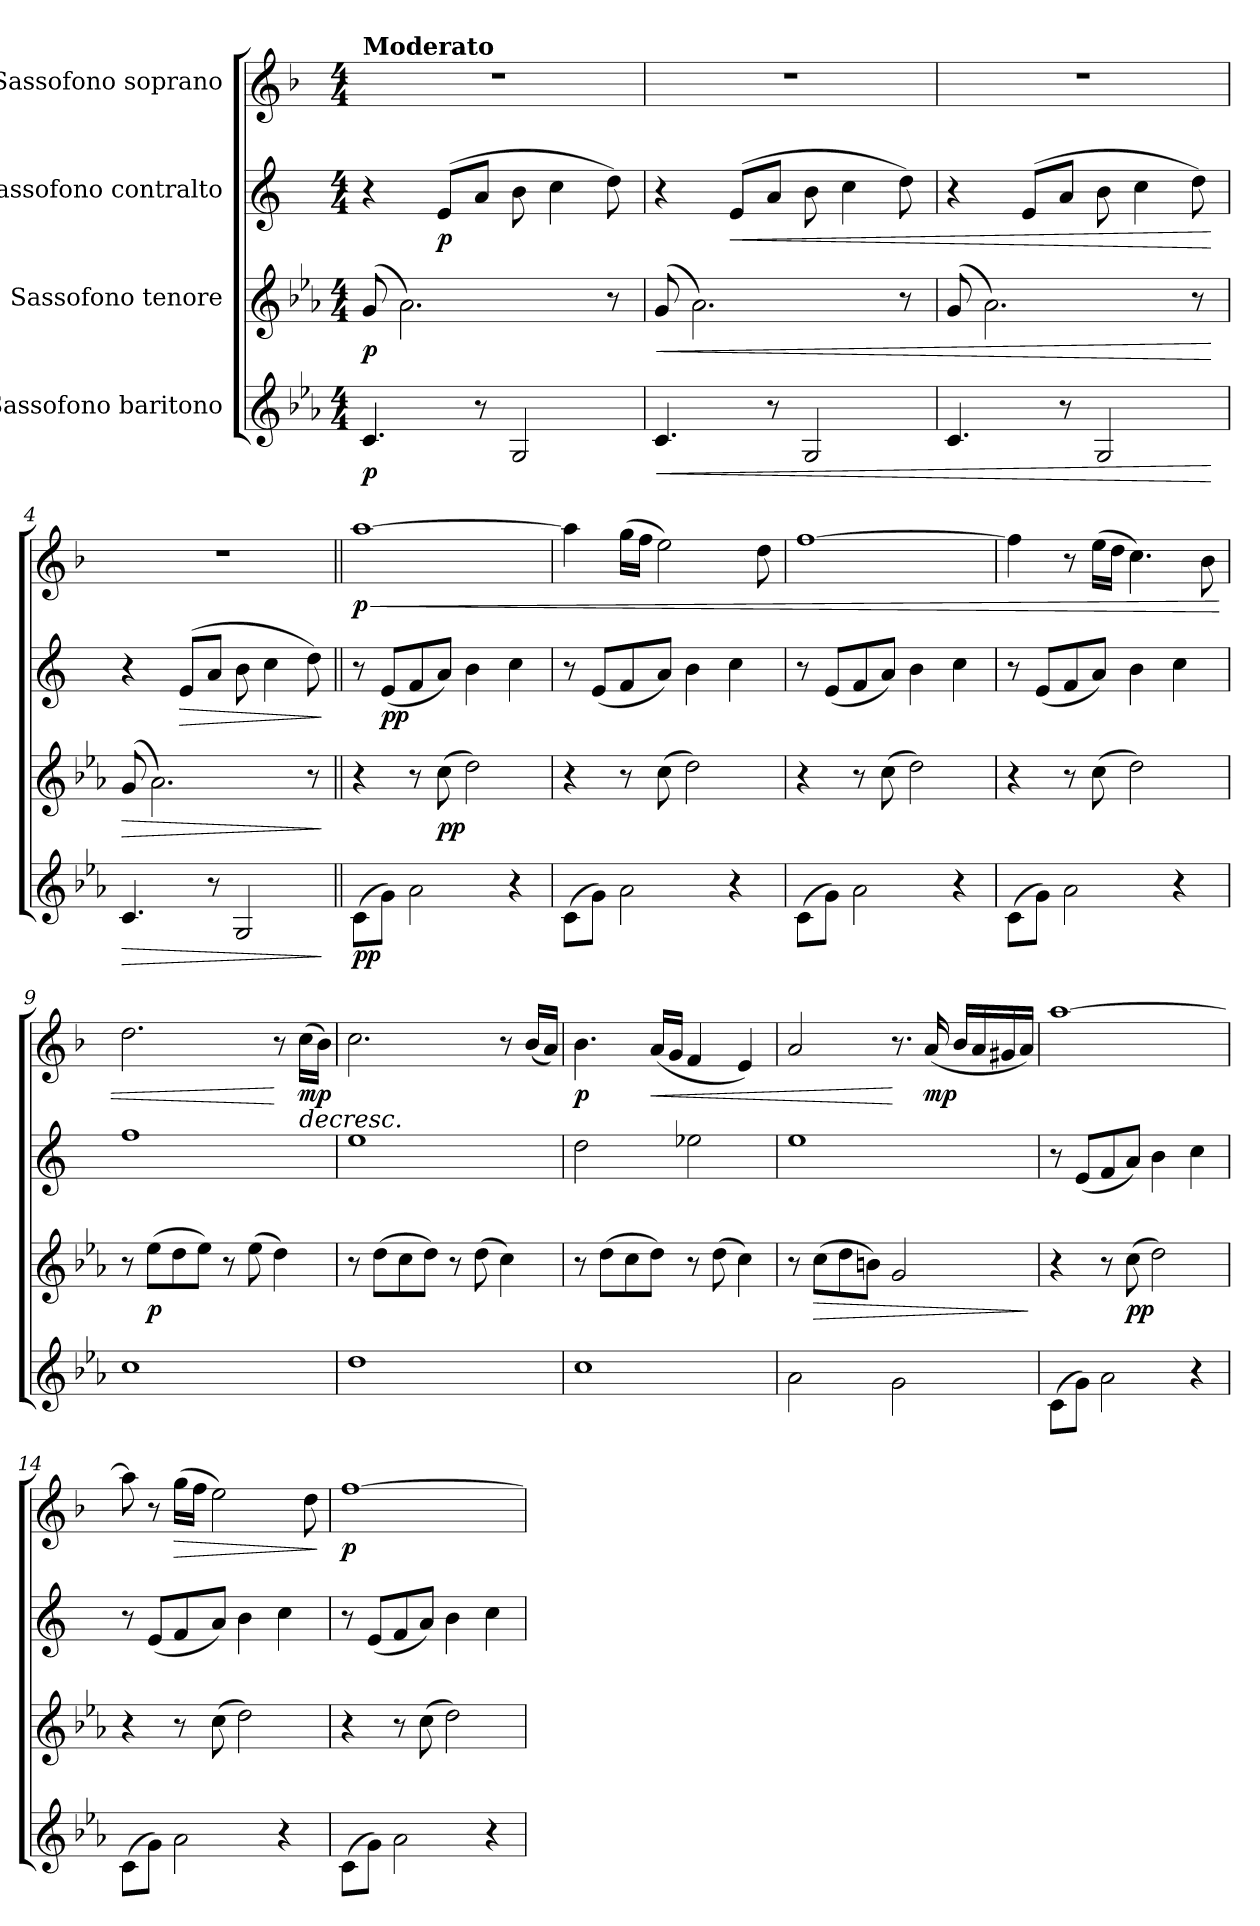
**kern	**dynam	**kern	**dynam	**kern	**dynam	**kern	**dynam
*part4	*part4	*part3	*part3	*part2	*part2	*part1	*part1
*staff4	*staff4	*staff3	*staff3	*staff2	*staff2	*staff1	*staff1
*I"Sassofono baritono	*	*I"Sassofono tenore	*	*I"Sassofono contralto	*	*I"Sassofono soprano	*
*clefG2	*	*clefG2	*	*clefG2	*	*clefG2	*
*ITrd12c21	*	*ITrd8c14	*	*ITrd5c9	*	*ITrd1c2	*
*k[b-e-a-]	*	*k[b-e-a-]	*	*k[b-e-a-]	*	*k[b-e-a-]	*
*M4/4	*	*M4/4	*	*M4/4	*	*M4/4	*
*MM76	*	*MM76	*	*MM76	*	*MM76	*
=1	=1	=1	=1	=1	=1	=1	=1
!	!	!	!	!	!	!LO:TX:a:B:t=Moderato	!
!	!LO:DY:b	!	!LO:DY:b	!	!	!	!
4.C/	p	(>8G/	p	4r	.	1r	.
.	.	2.A-\)	.	.	.	.	.
!	!	!	!	!	!LO:DY:b	!	!
.	.	.	.	(>8G/L	p	.	.
8r	.	.	.	8c/J	.	.	.
2GG/	.	.	.	8d\	.	.	.
.	.	.	.	4e-\	.	.	.
.	.	8r	.	8f\)	.	.	.
=2	=2	=2	=2	=2	=2	=2	=2
!	!LO:HP:b	!	!LO:HP:b	!	!	!	!
4.C/	<	(>8G/	<	4r	.	1r	.
.	.	2.A-\)	.	.	.	.	.
!	!	!	!	!	!LO:HP:b	!	!
.	.	.	.	(>8G/L	<	.	.
8r	.	.	.	8c/J	.	.	.
2GG/	.	.	.	8d\	.	.	.
.	.	.	.	4e-\	.	.	.
.	.	8r	.	8f\)	.	.	.
=3	=3	=3	=3	=3	=3	=3	=3
4.C/	.	(>8G/	.	4r	.	1r	.
.	.	2.A-\)	.	.	.	.	.
.	.	.	.	(>8G/L	.	.	.
8r	.	.	.	8c/J	.	.	.
2GG/	.	.	.	8d\	.	.	.
.	.	.	.	4e-\	.	.	.
.	.	8r	.	8f\)	.	.	.
.	[	.	[	.	[	.	.
=4	=4	=4	=4	=4	=4	=4	=4
!	!LO:HP:b	!	!LO:HP:b	!	!	!	!
4.C/	>	(>8G/	>	4r	.	1r	.
.	.	2.A-\)	.	.	.	.	.
!	!	!	!	!	!LO:HP:b	!	!
.	.	.	.	(>8G/L	>	.	.
8r	.	.	.	8c/J	.	.	.
2GG/	.	.	.	8d\	.	.	.
.	.	.	.	4e-\	.	.	.
.	.	8r	.	8f\)	.	.	.
.	]	.	]	.	]	.	.
=5||	=5||	=5||	=5||	=5||	=5||	=5||	=5||
!	!LO:DY:b	!	!	!	!	!	!LO:HP:b
!	!	!	!	!	!	!	!LO:DY:n=1:b
(>8C\L	pp	4r	.	8r	.	[1gg	< p
!	!	!	!	!	!LO:DY:b	!	!
8G\J)	.	.	.	(<8G/L	pp	.	.
2A-\	.	8r	.	8A-/	.	.	.
!	!	!	!LO:DY:b	!	!	!	!
.	.	(>8c\	pp	8c/J)	.	.	.
.	.	2d\)	.	4d\	.	.	.
4r	.	.	.	4e-\	.	.	.
=6	=6	=6	=6	=6	=6	=6	=6
(>8C\L	.	4r	.	8r	.	4gg\]	.
8G\J)	.	.	.	(<8G/L	.	.	.
2A-\	.	8r	.	8A-/	.	(>16ff\LL	.
.	.	.	.	.	.	16ee-\JJ	.
.	.	(>8c\	.	8c/J)	.	2dd\)	.
.	.	2d\)	.	4d\	.	.	.
4r	.	.	.	4e-\	.	.	.
.	.	.	.	.	.	8cc\	.
=7	=7	=7	=7	=7	=7	=7	=7
(>8C\L	.	4r	.	8r	.	[1ee-	.
8G\J)	.	.	.	(<8G/L	.	.	.
2A-\	.	8r	.	8A-/	.	.	.
.	.	(>8c\	.	8c/J)	.	.	.
.	.	2d\)	.	4d\	.	.	.
4r	.	.	.	4e-\	.	.	.
!!LO:LB:g=z
=8	=8	=8	=8	=8	=8	=8	=8
(>8C\L	.	4r	.	8r	.	4ee-\]	.
8G\J)	.	.	.	(<8G/L	.	.	.
2A-\	.	8r	.	8A-/	.	8r	.
.	.	(>8c\	.	8c/J)	.	(>16dd\LL	.
.	.	.	.	.	.	16cc\JJ	.
.	.	2d\)	.	4d\	.	4.b-\)	.
4r	.	.	.	4e-\	.	.	.
.	.	.	.	.	.	8a-\	.
=9	=9	=9	=9	=9	=9	=9	=9
1c	.	8r	.	1a-	.	2.cc\	.
!	!	!	!LO:DY:b	!	!	!	!
.	.	(>8e-\L	p	.	.	.	.
.	.	8d\	.	.	.	.	.
.	.	8e-\J)	.	.	.	.	.
.	.	8r	.	.	.	.	.
.	.	(>8e-\	.	.	.	.	.
.	.	4d\)	.	.	.	8r	[
!	!	!	!	!	!	!	!LO:HP:b
!	!	!	!	!	!	!	!LO:DY:n=1:b
.	.	.	.	.	.	(>16b-\LL	> mp
.	.	.	.	.	.	16a-\JJ)	.
=10	=10	=10	=10	=10	=10	=10	=10
1d	.	8r	.	1g	.	2.b-\	.
.	.	(>8d\L	.	.	.	.	.
.	.	8c\	.	.	.	.	.
.	.	8d\J)	.	.	.	.	.
.	.	8r	.	.	.	.	.
.	.	(>8d\	.	.	.	.	.
.	.	4c\)	.	.	.	8r	.
.	.	.	.	.	.	(<16a-/LL	.
.	.	.	.	.	.	16g/JJ)	.
=11	=11	=11	=11	=11	=11	=11	=11
!	!	!	!	!	!	!	!LO:DY:b
1c	.	8r	.	2f\	.	4.a-\	p
.	.	(>8d\L	.	.	.	.	.
.	.	8c\	.	.	.	.	.
!	!	!	!	!	!	!	!LO:HP:n=1:b
.	.	8d\J)	.	.	.	(<16g/LL	] <
.	.	.	.	.	.	16f/JJ	.
.	.	8r	.	2g-X\	.	4e-/	.
.	.	(>8d\	.	.	.	.	.
.	.	4c\)	.	.	.	4d/)	.
=12	=12	=12	=12	=12	=12	=12	=12
2A-\	.	8r	.	1g	.	2g/	.
!	!	!	!LO:HP:b	!	!	!	!
.	.	(>8c\L	>	.	.	.	.
.	.	8d\	.	.	.	.	.
.	.	8Bn\J)	.	.	.	.	.
2G\	.	2G/	.	.	.	8.r	[
!	!	!	!	!	!	!	!LO:DY:b
.	.	.	.	.	.	(<16g/	mp
.	.	.	.	.	.	16a-/LL	.
.	.	.	.	.	.	16g/	.
.	.	.	.	.	.	16f#X/	.
.	.	.	.	.	.	16g/JJ)	.
.	.	.	]	.	.	.	.
=13	=13	=13	=13	=13	=13	=13	=13
(>8C\L	.	4r	.	8r	.	[1gg	.
8G\J)	.	.	.	(<8G/L	.	.	.
2A-\	.	8r	.	8A-/	.	.	.
!	!	!	!LO:DY:b	!	!	!	!
.	.	(>8c\	pp	8c/J)	.	.	.
.	.	2d\)	.	4d\	.	.	.
4r	.	.	.	4e-\	.	.	.
!!LO:LB:g=z
=14	=14	=14	=14	=14	=14	=14	=14
(>8C\L	.	4r	.	8r	.	8gg\]	.
8G\J)	.	.	.	(<8G/L	.	8r	.
!	!	!	!	!	!	!	!LO:HP:b
2A-\	.	8r	.	8A-/	.	(>16ff\LL	>
.	.	.	.	.	.	16ee-\JJ	.
.	.	(>8c\	.	8c/J)	.	2dd\)	.
.	.	2d\)	.	4d\	.	.	.
4r	.	.	.	4e-\	.	.	.
.	.	.	.	.	.	8cc\	.
.	.	.	.	.	.	.	]
=15	=15	=15	=15	=15	=15	=15	=15
!	!	!	!	!	!	!	!LO:DY:b
(>8C\L	.	4r	.	8r	.	[1ee-	p
8G\J)	.	.	.	(<8G/L	.	.	.
2A-\	.	8r	.	8A-/	.	.	.
.	.	(>8c\	.	8c/J)	.	.	.
.	.	2d\)	.	4d\	.	.	.
4r	.	.	.	4e-\	.	.	.
=	=	=	=	=	=	=	=
*-	*-	*-	*-	*-	*-	*-	*-
